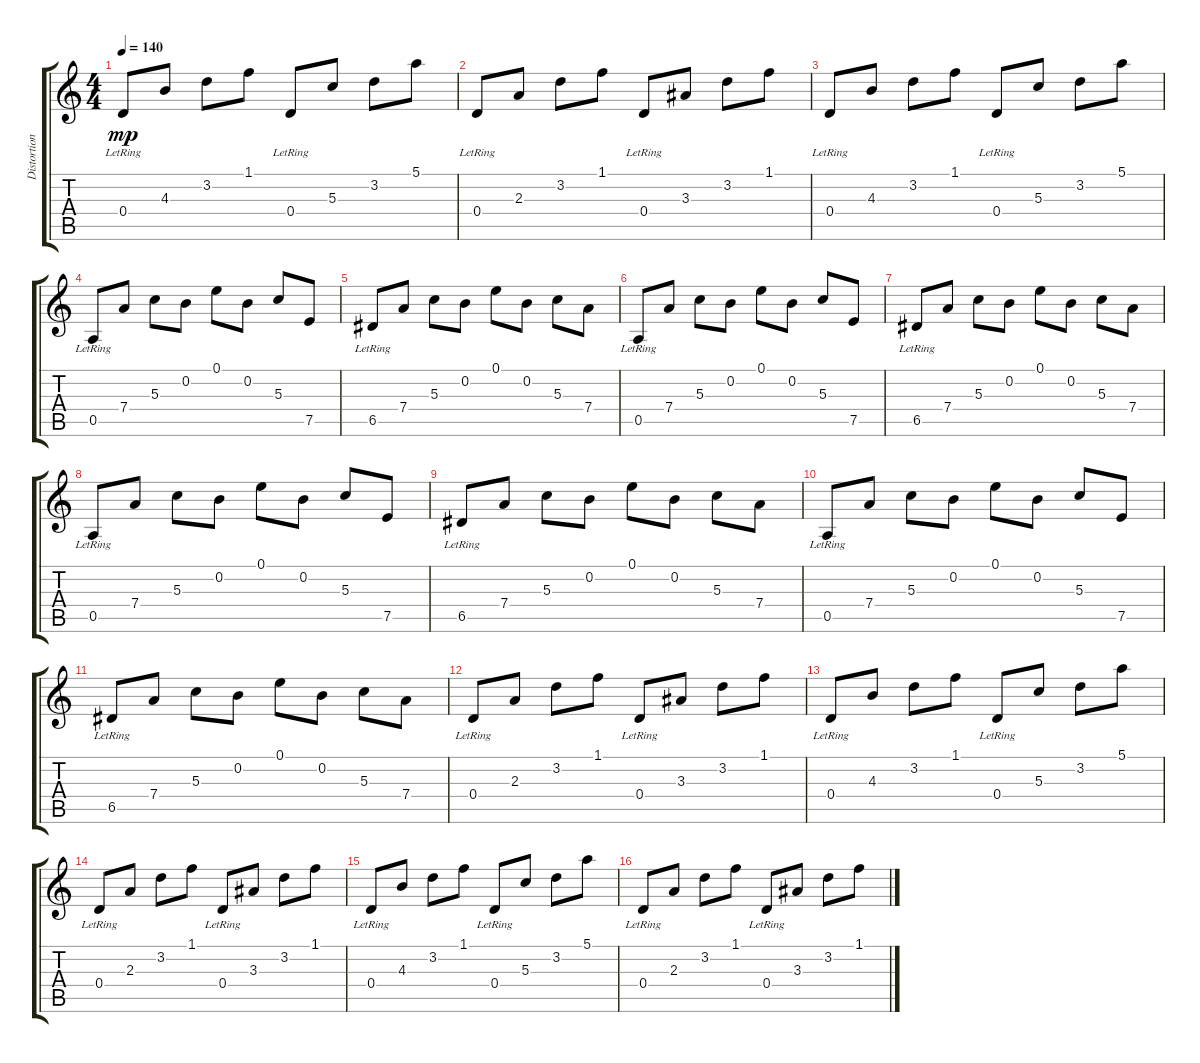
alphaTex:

\track ("Distortion Guitar 1" "Distortion") {instrument distortionguitar}
\staff {score tabs}
\tuning (E4 B3 G3 D3 A2 E2) {hide}
\ts (4 4)
\tempo 140
\clef g2
\ks c
0.4{lr}.8{dy mp} 4.3.8 3.2.8 1.1.8 0.4{lr}.8 5.3.8 3.2.8 5.1.8 |
0.4{lr}.8 2.3.8 3.2.8 1.1.8 0.4{lr}.8 3.3.8 3.2.8 1.1.8 |
0.4{lr}.8 4.3.8 3.2.8 1.1.8 0.4{lr}.8 5.3.8 3.2.8 5.1.8 |
0.5{lr}.8 7.4.8 5.3.8 0.2.8 0.1.8 0.2.8 5.3.8 7.5.8 |
6.5{lr}.8 7.4.8 5.3.8 0.2.8 0.1.8 0.2.8 5.3.8 7.4.8 |
0.5{lr}.8 7.4.8 5.3.8 0.2.8 0.1.8 0.2.8 5.3.8 7.5.8 |
6.5{lr}.8 7.4.8 5.3.8 0.2.8 0.1.8 0.2.8 5.3.8 7.4.8 |
0.5{lr}.8 7.4.8 5.3.8 0.2.8 0.1.8 0.2.8 5.3.8 7.5.8 |
6.5{lr}.8 7.4.8 5.3.8 0.2.8 0.1.8 0.2.8 5.3.8 7.4.8 |
0.5{lr}.8 7.4.8 5.3.8 0.2.8 0.1.8 0.2.8 5.3.8 7.5.8 |
6.5{lr}.8 7.4.8 5.3.8 0.2.8 0.1.8 0.2.8 5.3.8 7.4.8 |
0.4{lr}.8 2.3.8 3.2.8 1.1.8 0.4{lr}.8 3.3.8 3.2.8 1.1.8 |
0.4{lr}.8 4.3.8 3.2.8 1.1.8 0.4{lr}.8 5.3.8 3.2.8 5.1.8 |
0.4{lr}.8 2.3.8 3.2.8 1.1.8 0.4{lr}.8 3.3.8 3.2.8 1.1.8 |
0.4{lr}.8 4.3.8 3.2.8 1.1.8 0.4{lr}.8 5.3.8 3.2.8 5.1.8 |
0.4{lr}.8 2.3.8 3.2.8 1.1.8 0.4{lr}.8 3.3.8 3.2.8 1.1.8
